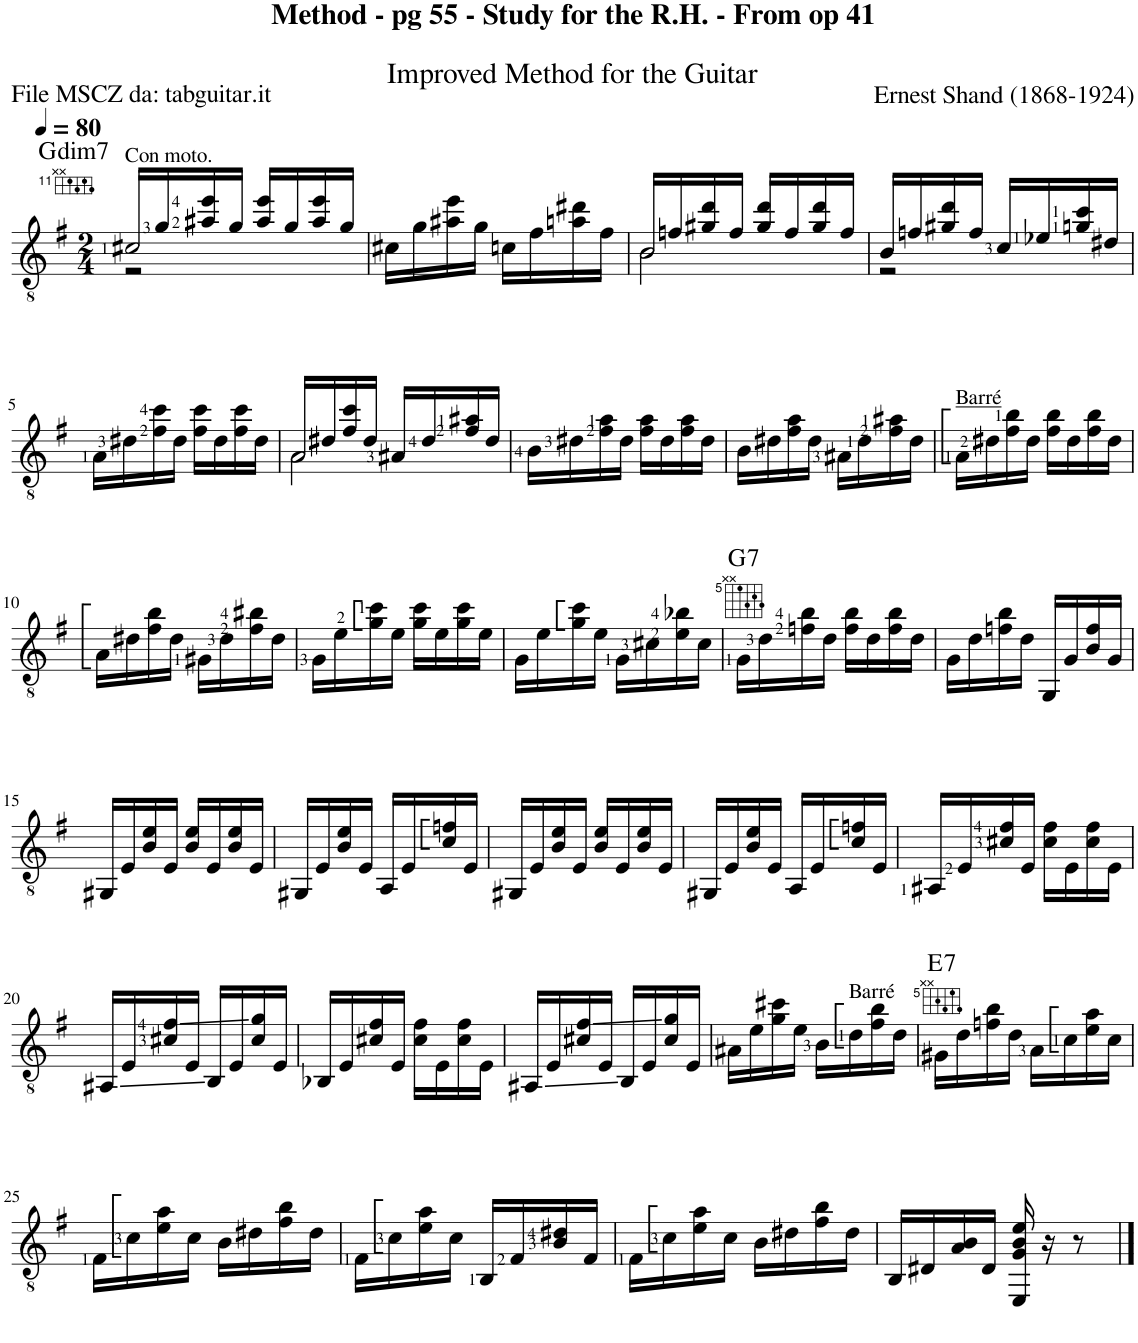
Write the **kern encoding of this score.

**kern	**harte
*part1	*part1
*staff1	*
*I"Guitar	*
*I'Guit.	*
*clefGv2	*
*k[f#]	*
*M2/4	*
*MM80	*
=1	=1
!LO:TX:a:t=Con moto.	!
!LO:N:head=open	!LO:H:kt=dim7
*^	*
16c#X/LL	2r	G:dim7
16g/	.	.
16a#X/ 16ee/	.	.
16g/JJ	.	.
16a#/ 16ee/LL	.	.
16g/	.	.
16a#/ 16ee/	.	.
16g/JJ	.	.
*v	*v	*
=2	=2
16c#X\LL	.
16g\	.
16a#X\ 16ee\	.
16g\JJ	.
16cn\LL	.
16f#\	.
16an\ 16dd#X\	.
16f#\JJ	.
=3	=3
!LO:N:head=open	!
*^	*
16B/LL	2B\	.
16fn/	.	.
16g#X/ 16dd/	.	.
16f/JJ	.	.
16g#/ 16dd/LL	.	.
16f/	.	.
16g#/ 16dd/	.	.
16f/JJ	.	.
=4	=4	=4
16B/LL	2r	.
16fn/	.	.
16g#X/ 16dd/	.	.
16f/JJ	.	.
16c/LL	.	.
16e-X/	.	.
16gn/ 16cc/	.	.
16d#X/JJ	.	.
*v	*v	*
!!LO:LB:g=z
=5	=5
16A\LL	.
16d#X\	.
16f#\ 16cc\	.
16d#\JJ	.
16f#\ 16cc\LL	.
16d#\	.
16f#\ 16cc\	.
16d#\JJ	.
=6	=6
!LO:N:head=open	!
*^	*
16A/LL	2A\	.
16d#X/	.	.
16f#/ 16cc/	.	.
16d#/JJ	.	.
16A#X/LL	.	.
16d#/	.	.
16f#/ 16a#X/	.	.
16d#/JJ	.	.
*v	*v	*
=7	=7
16B\LL	.
16d#X\	.
16f#\ 16a\	.
16d#\JJ	.
16f#\ 16a\LL	.
16d#\	.
16f#\ 16a\	.
16d#\JJ	.
=8	=8
16B\LL	.
16d#X\	.
16f#\ 16a\	.
16d#\JJ	.
16A#X\LL	.
16d#\	.
16f#\ 16a#X\	.
16d#\JJ	.
=9	=9
!LO:TX:a:t=Barré	!
16A::\LL	.
16d#X\	.
16f#\ 16b\	.
16d#\JJ	.
16f#\ 16b\LL	.
16d#\	.
16f#\ 16b\	.
16d#\JJ	.
!!LO:LB:g=z
=10	=10
16A::\LL	.
16d#X\	.
16f#\ 16b\	.
16d#\JJ	.
16G#X\LL	.
16d#\	.
16f#\ 16b#X\	.
16d#\JJ	.
=11	=11
16G\LL	.
16e\	.
16g\:: 16cc\::	.
16e\JJ	.
16g\ 16cc\LL	.
16e\	.
16g\ 16cc\	.
16e\JJ	.
=12	=12
16G\LL	.
16e\	.
16g\:: 16cc\::	.
16e\JJ	.
16G\LL	.
16c#X\	.
16e\ 16b-X\	.
16c#\JJ	.
=13	=13
!	!LO:H:kt=7
16G\LL	G:7
16d\	.
16fn\ 16b\	.
16d\JJ	.
16f\ 16b\LL	.
16d\	.
16f\ 16b\	.
16d\JJ	.
=14	=14
16G\LL	.
16d\	.
16fn\ 16b\	.
16d\JJ	.
16GG/LL	.
16G/	.
16B/ 16f/	.
16G/JJ	.
!!LO:LB:g=z
=15	=15
16GG#X/LL	.
16E/	.
16B/ 16e/	.
16E/JJ	.
16B/ 16e/LL	.
16E/	.
16B/ 16e/	.
16E/JJ	.
=16	=16
16GG#X/LL	.
16E/	.
16B/ 16e/	.
16E/JJ	.
16AA/LL	.
16E/	.
16c/:: 16fn/::	.
16E/JJ	.
=17	=17
16GG#X/LL	.
16E/	.
16B/ 16e/	.
16E/JJ	.
16B/ 16e/LL	.
16E/	.
16B/ 16e/	.
16E/JJ	.
=18	=18
16GG#X/LL	.
16E/	.
16B/ 16e/	.
16E/JJ	.
16AA/LL	.
16E/	.
16c/:: 16fn/::	.
16E/JJ	.
=19	=19
16AA#X/LL	.
16E/	.
16c#X/ 16f#/	.
16E/JJ	.
16c#\ 16f#\LL	.
16E\	.
16c#\ 16f#\	.
16E\JJ	.
!!LO:LB:g=z
=20	=20
16AA#X/LL	.
16E/	.
16c#X/ 16f#/	.
16E/JJ	.
16BB/LL	.
16E/	.
16c#/ 16g/	.
16E/JJ	.
=21	=21
16BB-X/LL	.
16E/	.
16c#X/ 16f#/	.
16E/JJ	.
16c#\ 16f#\LL	.
16E\	.
16c#\ 16f#\	.
16E\JJ	.
=22	=22
16AA#X/LL	.
16E/	.
16c#X/ 16f#/	.
16E/JJ	.
16BB/LL	.
16E/	.
16c#/ 16g/	.
16E/JJ	.
=23	=23
16A#X\LL	.
16e\	.
16g\ 16cc#X\	.
16e\JJ	.
16B\LL	.
!LO:TX:a:t=Barré	!
16d::\	.
16f#\ 16b\	.
16d\JJ	.
=24	=24
!	!LO:H:kt=7
16G#X\LL	E:7
16d\	.
16fn\ 16b\	.
16d\JJ	.
16A\LL	.
16c::\	.
16e\ 16a\	.
16c\JJ	.
!!LO:LB:g=z
=25	=25
16F#\LL	.
16c::\	.
16e\ 16a\	.
16c\JJ	.
16B\LL	.
16d#X\	.
16f#\ 16b\	.
16d#\JJ	.
=26	=26
16F#\LL	.
16c::\	.
16e\ 16a\	.
16c\JJ	.
16BB/LL	.
16F#/	.
16B/ 16d#X/	.
16F#/JJ	.
=27	=27
16F#\LL	.
16c::\	.
16e\ 16a\	.
16c\JJ	.
16B\LL	.
16d#X\	.
16f#\ 16b\	.
16d#\JJ	.
=28	=28
16BB/LL	.
16D#X/	.
16A/ 16B/	.
16D#/JJ	.
16EE/ 16G/ 16B/ 16e/	.
16r	.
8r	.
==	==
*-	*-
